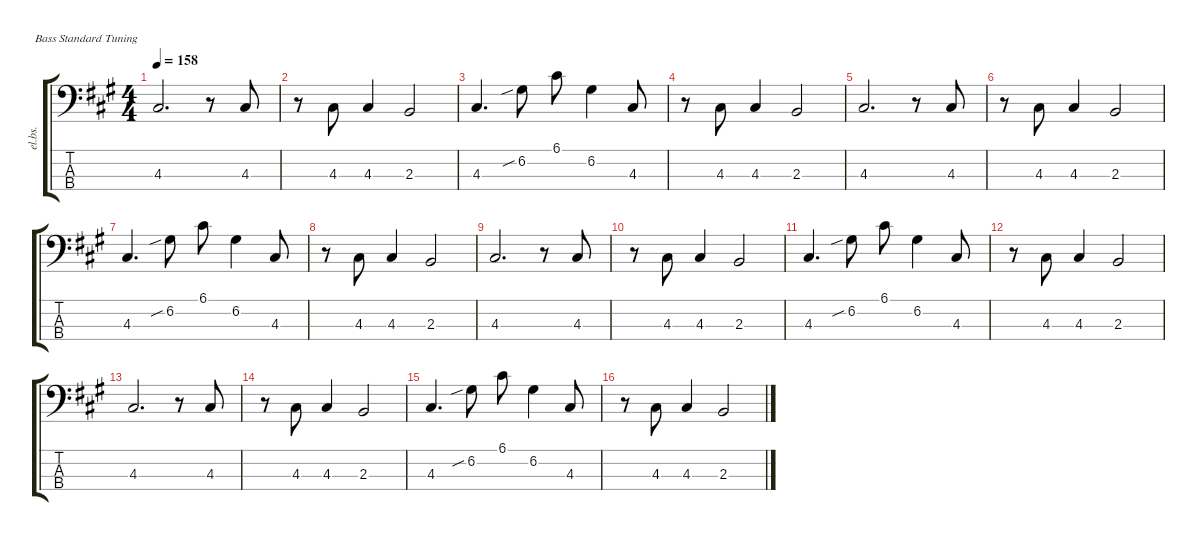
\defaultSystemsLayout 4
\hideDynamics
\bracketExtendMode groupsimilarinstruments
\otherSystemsTrackNameOrientation horizontal
\track ("Bass" "el.bs.") {instrument electricbassfinger}
\staff {score tabs}
\tuning (G2 D2 A1 E1)
\ts (4 4)
\tempo 158
\clef f4
\ks f#minor
4.3{acc #}.2{d dy f beam Up} r.8{beam Up} 4.3{acc #}.8{dy ff beam Up} |
r.8{beam Down} 4.3{acc #}.8{beam Up} 4.3{acc #}.4{beam Up} 2.3{acc forcenatural}.2{dy f beam Up} |
4.3{acc #}.4{d dy ff beam Up} 6.2{sib acc #}.8{dy f beam Down} 6.1{acc #}.8{beam Down} 6.2{acc #}.4{dy ff beam Down} 4.3{acc #}.8{beam Up} |
r.8{beam Down} 4.3{acc #}.8{beam Up} 4.3{acc #}.4{beam Up} 2.3{acc forcenatural}.2{beam Up} |
4.3{acc #}.2{d dy f beam Up} r.8{beam Up} 4.3{acc #}.8{dy ff beam Up} |
r.8{beam Down} 4.3{acc #}.8{beam Up} 4.3{acc #}.4{beam Up} 2.3{acc forcenatural}.2{dy f beam Up} |
4.3{acc #}.4{d dy ff beam Up} 6.2{sib acc #}.8{dy f beam Down} 6.1{acc #}.8{beam Down} 6.2{acc #}.4{dy ff beam Down} 4.3{acc #}.8{beam Up} |
r.8{beam Down} 4.3{acc #}.8{beam Up} 4.3{acc #}.4{beam Up} 2.3{acc forcenatural}.2{beam Up} |
4.3{acc #}.2{d dy f beam Up} r.8{beam Up} 4.3{acc #}.8{dy ff beam Up} |
r.8{beam Down} 4.3{acc #}.8{beam Up} 4.3{acc #}.4{beam Up} 2.3{acc forcenatural}.2{dy f beam Up} |
4.3{acc #}.4{d dy ff beam Up} 6.2{sib acc #}.8{dy f beam Down} 6.1{acc #}.8{beam Down} 6.2{acc #}.4{dy ff beam Down} 4.3{acc #}.8{beam Up} |
r.8{beam Down} 4.3{acc #}.8{beam Up} 4.3{acc #}.4{beam Up} 2.3{acc forcenatural}.2{beam Up} |
4.3{acc #}.2{d dy f beam Up} r.8{beam Up} 4.3{acc #}.8{dy ff beam Up} |
r.8{beam Down} 4.3{acc #}.8{beam Up} 4.3{acc #}.4{beam Up} 2.3{acc forcenatural}.2{dy f beam Up} |
4.3{acc #}.4{d dy ff beam Up} 6.2{sib acc #}.8{dy f beam Down} 6.1{acc #}.8{beam Down} 6.2{acc #}.4{dy ff beam Down} 4.3{acc #}.8{beam Up} |
r.8{beam Down} 4.3{acc #}.8{beam Up} 4.3{acc #}.4{beam Up} 2.3{acc forcenatural}.2{beam Up}
